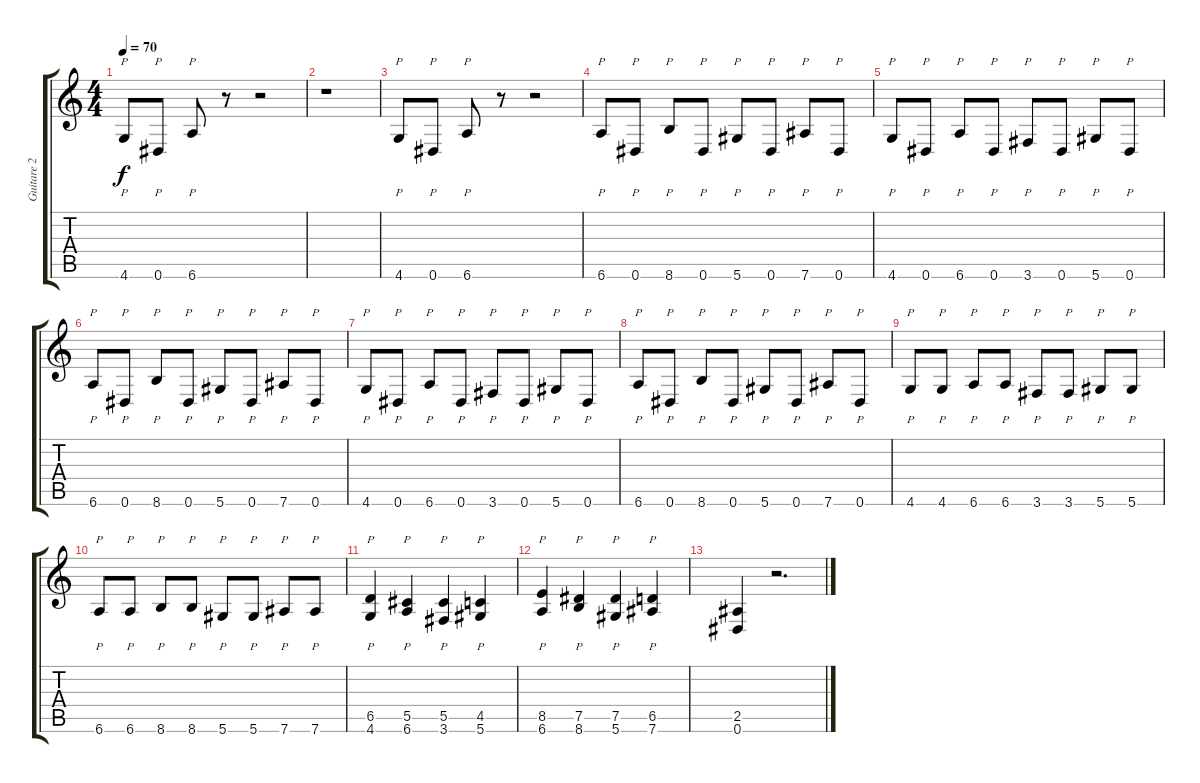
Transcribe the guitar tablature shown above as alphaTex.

\track ("Guitare 2" "Guitare 2") {instrument distortionguitar}
\staff {score tabs}
\tuning (Eb4 Bb3 Gb3 Db3 Ab2 Eb2) {hide}
\ts (4 4)
\tempo 70
\clef g2
\ks c
4.6.8{p dy f} 0.6.8{p} 6.6.8{p} r.8 r.2 |
r.1 |
4.6.8{p} 0.6.8{p} 6.6.8{p} r.8 r.2 |
6.6.8{p} 0.6.8{p} 8.6.8{p} 0.6.8{p} 5.6.8{p} 0.6.8{p} 7.6.8{p} 0.6.8{p} |
4.6.8{p} 0.6.8{p} 6.6.8{p} 0.6.8{p} 3.6.8{p} 0.6.8{p} 5.6.8{p} 0.6.8{p} |
6.6.8{p} 0.6.8{p} 8.6.8{p} 0.6.8{p} 5.6.8{p} 0.6.8{p} 7.6.8{p} 0.6.8{p} |
4.6.8{p} 0.6.8{p} 6.6.8{p} 0.6.8{p} 3.6.8{p} 0.6.8{p} 5.6.8{p} 0.6.8{p} |
6.6.8{p} 0.6.8{p} 8.6.8{p} 0.6.8{p} 5.6.8{p} 0.6.8{p} 7.6.8{p} 0.6.8{p} |
4.6.8{p} 4.6.8{p} 6.6.8{p} 6.6.8{p} 3.6.8{p} 3.6.8{p} 5.6.8{p} 5.6.8{p} |
6.6.8{p} 6.6.8{p} 8.6.8{p} 8.6.8{p} 5.6.8{p} 5.6.8{p} 7.6.8{p} 7.6.8{p} |
(6.5 4.6).4{p} (5.5 6.6).4{p} (5.5 3.6).4{p} (4.5 5.6).4{p} |
(8.5 6.6).4{p} (7.5 8.6).4{p} (7.5 5.6).4{p} (6.5 7.6).4{p} |
(2.5 0.6).4 r.2{d}
